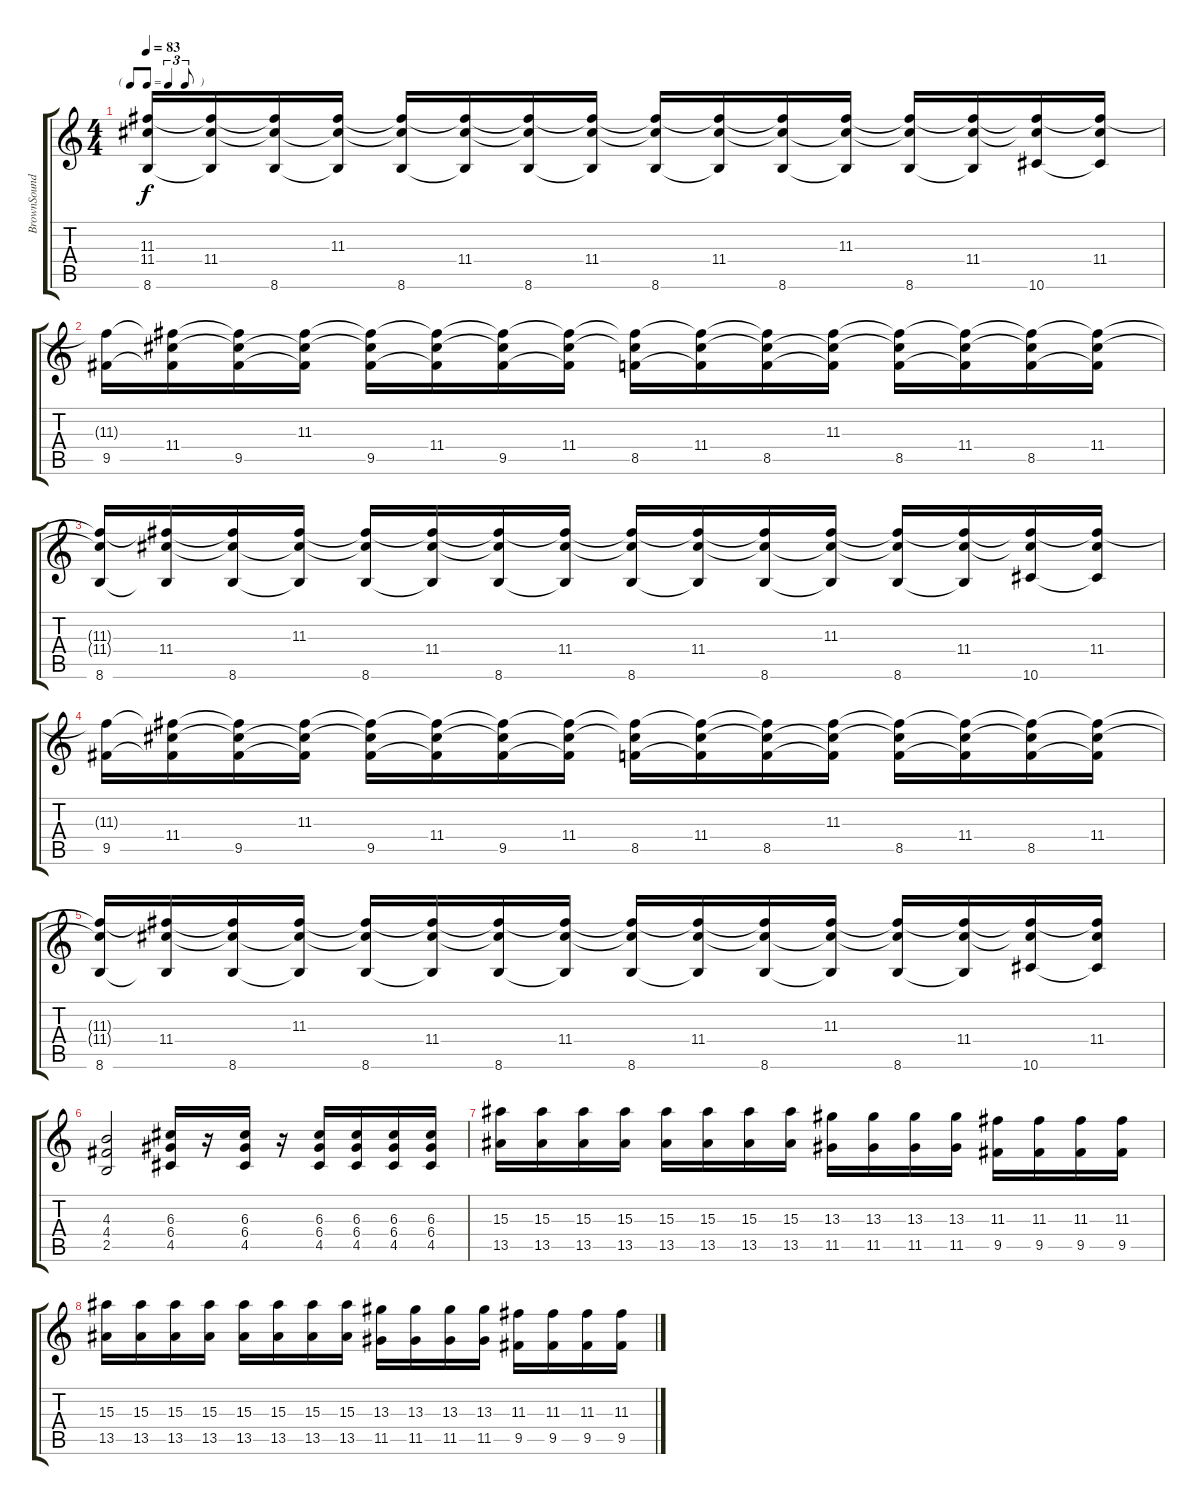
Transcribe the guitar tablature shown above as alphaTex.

\track ("BrownSound" "BrownSound") {instrument distortionguitar}
\staff {score tabs}
\tuning (E4 B3 G3 D3 A2 Eb2) {hide}
\ts (4 4)
\tf triplet8th
\tempo 83
\clef g2
\ks c
(11.3{t} 11.4{t} 8.6).16{dy f} (11.3{t} 11.4 8.6{t}).16 (11.3{t} 11.4{t} 8.6).16 (11.3 11.4{t} 8.6{t}).16 (11.3{t} 11.4{t} 8.6).16 (11.3{t} 11.4 8.6{t}).16 (11.3{t} 11.4{t} 8.6).16 (11.3{t} 11.4 8.6{t}).16 (11.3{t} 11.4{t} 8.6).16 (11.3{t} 11.4 8.6{t}).16 (11.3{t} 11.4{t} 8.6).16 (11.3 11.4{t} 8.6{t}).16 (11.3{t} 11.4{t} 8.6).16 (11.3{t} 11.4 8.6{t}).16 (11.3{t} 11.4{t} 10.6).16 (11.3{t} 11.4 10.6{t}).16 |
(11.3{t} 9.5).16{instrument electricguitarclean} (11.3{t} 11.4 9.5{t}).16 (11.3{t} 11.4{t} 9.5).16 (11.3 11.4{t} 9.5{t}).16 (11.3{t} 11.4{t} 9.5).16 (11.3{t} 11.4 9.5{t}).16 (11.3{t} 11.4{t} 9.5).16 (11.3{t} 11.4 9.5{t}).16 (11.3{t} 11.4{t} 8.5).16 (11.3{t} 11.4 8.5{t}).16 (11.3{t} 11.4{t} 8.5).16 (11.3 11.4{t} 8.5{t}).16 (11.3{t} 11.4{t} 8.5).16 (11.3{t} 11.4 8.5{t}).16 (11.3{t} 11.4{t} 8.5).16 (11.3{t} 11.4 8.5{t}).16 |
(11.3{t} 11.4{t} 8.6).16 (11.3{t} 11.4 8.6{t}).16 (11.3{t} 11.4{t} 8.6).16 (11.3 11.4{t} 8.6{t}).16 (11.3{t} 11.4{t} 8.6).16 (11.3{t} 11.4 8.6{t}).16 (11.3{t} 11.4{t} 8.6).16 (11.3{t} 11.4 8.6{t}).16 (11.3{t} 11.4{t} 8.6).16 (11.3{t} 11.4 8.6{t}).16 (11.3{t} 11.4{t} 8.6).16 (11.3 11.4{t} 8.6{t}).16 (11.3{t} 11.4{t} 8.6).16 (11.3{t} 11.4 8.6{t}).16 (11.3{t} 11.4{t} 10.6).16 (11.3{t} 11.4 10.6{t}).16 |
(11.3{t} 9.5).16{instrument electricguitarclean} (11.3{t} 11.4 9.5{t}).16 (11.3{t} 11.4{t} 9.5).16 (11.3 11.4{t} 9.5{t}).16 (11.3{t} 11.4{t} 9.5).16 (11.3{t} 11.4 9.5{t}).16 (11.3{t} 11.4{t} 9.5).16 (11.3{t} 11.4 9.5{t}).16 (11.3{t} 11.4{t} 8.5).16 (11.3{t} 11.4 8.5{t}).16 (11.3{t} 11.4{t} 8.5).16 (11.3 11.4{t} 8.5{t}).16 (11.3{t} 11.4{t} 8.5).16 (11.3{t} 11.4 8.5{t}).16 (11.3{t} 11.4{t} 8.5).16 (11.3{t} 11.4 8.5{t}).16 |
(11.3{t} 11.4{t} 8.6).16 (11.3{t} 11.4 8.6{t}).16 (11.3{t} 11.4{t} 8.6).16 (11.3 11.4{t} 8.6{t}).16 (11.3{t} 11.4{t} 8.6).16 (11.3{t} 11.4 8.6{t}).16 (11.3{t} 11.4{t} 8.6).16 (11.3{t} 11.4 8.6{t}).16 (11.3{t} 11.4{t} 8.6).16 (11.3{t} 11.4 8.6{t}).16 (11.3{t} 11.4{t} 8.6).16 (11.3 11.4{t} 8.6{t}).16 (11.3{t} 11.4{t} 8.6).16 (11.3{t} 11.4 8.6{t}).16 (11.3{t} 11.4{t} 10.6).16 (11.3{t} 11.4 10.6{t}).16 |
(4.3 4.4 2.5).2{instrument distortionguitar} (6.3 6.4 4.5).16 r.16 (6.3 6.4 4.5).16 r.16 (6.3 6.4 4.5).16 (6.3 6.4 4.5).16 (6.3 6.4 4.5).16 (6.3 6.4 4.5).16 |
(15.3 13.5).16{instrument distortionguitar} (15.3 13.5).16 (15.3 13.5).16 (15.3 13.5).16 (15.3 13.5).16 (15.3 13.5).16 (15.3 13.5).16 (15.3 13.5).16 (13.3 11.5).16 (13.3 11.5).16 (13.3 11.5).16 (13.3 11.5).16 (11.3 9.5).16 (11.3 9.5).16 (11.3 9.5).16 (11.3 9.5).16 |
(15.3 13.5).16 (15.3 13.5).16 (15.3 13.5).16 (15.3 13.5).16 (15.3 13.5).16 (15.3 13.5).16 (15.3 13.5).16 (15.3 13.5).16 (13.3 11.5).16 (13.3 11.5).16 (13.3 11.5).16 (13.3 11.5).16 (11.3 9.5).16 (11.3 9.5).16 (11.3 9.5).16 (11.3 9.5).16
